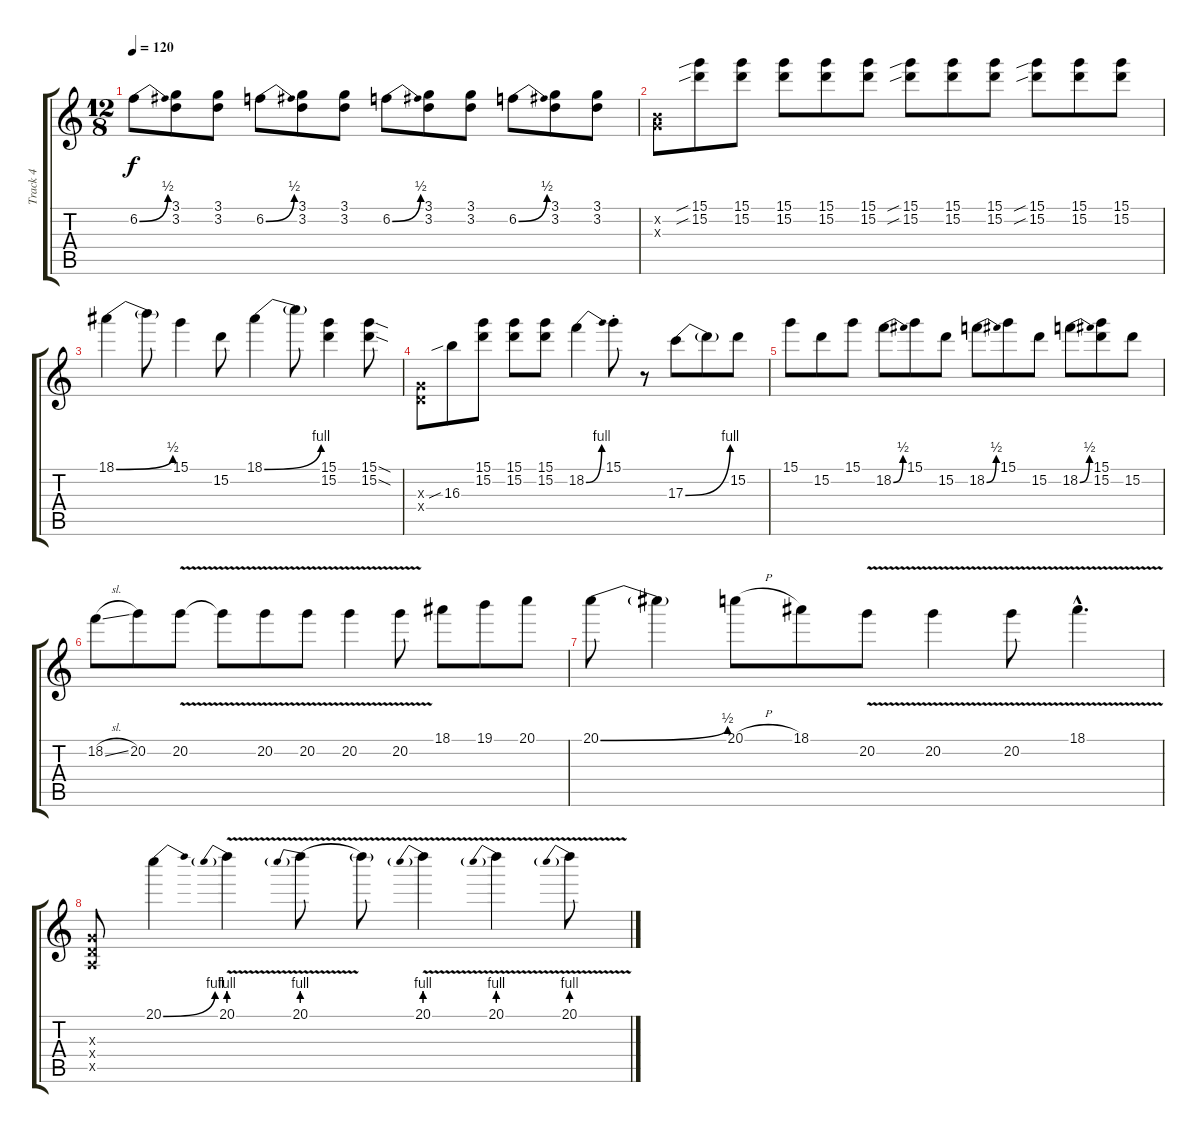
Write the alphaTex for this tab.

\track ("Track 4" "Track 4") {instrument overdrivenguitar}
\staff {score tabs}
\tuning (E4 B3 G3 D3 A2 E2) {hide}
\ts (12 8)
\tempo 120
\clef g2
\ks c
6.2{be (bend 0 0 60 2)}.8{dy f} (3.1 3.2).8 (3.1 3.2).8 6.2{be (bend 0 0 60 2)}.8 (3.1 3.2).8 (3.1 3.2).8 6.2{be (bend 0 0 60 2)}.8 (3.1 3.2).8 (3.1 3.2).8 6.2{be (bend 0 0 60 2)}.8 (3.1 3.2).8 (3.1 3.2).8 |
(0.2{x} 0.3{x}).8 (15.1{sib} 15.2{sib}).8 (15.1 15.2).8 (15.1 15.2).8 (15.1 15.2).8 (15.1 15.2).8 (15.1{sib} 15.2{sib}).8 (15.1 15.2).8 (15.1 15.2).8 (15.1{sib} 15.2{sib}).8 (15.1 15.2).8 (15.1 15.2).8 |
18.1{be (bend 0 0 60 2)}.4 18.1{t}.8 15.1.4 15.2.8 18.1{be (bend 0 0 60 4)}.4 18.1{t}.8 (15.1 15.2).4 (15.1{sod} 15.2{sod}).8 |
(0.3{x} 0.4{x}).8 16.3{sib}.8 (15.1 15.2).8 (15.1 15.2).8 (15.1 15.2).8 18.2{be (bend 0 0 60 4)}.4 15.1{st}.8 r.8 17.3{be (bend 0 0 60 4)}.8 17.3{t}.8 15.2.8 |
15.1.8 15.2.8 15.1.8 18.2{be (bend 0 0 60 2)}.8 15.1.8 15.2.8 18.2{be (bend 0 0 60 2)}.8 15.1.8 15.2.8 18.2{be (bend 0 0 60 2)}.8 (15.1 15.2).8 15.2.8 |
18.2{sl}.8 20.2.8 20.2{v}.8 20.2{t}.8 20.2{v}.8 20.2{v}.8 20.2{v}.4 20.2{v}.8 18.1.8 19.1.8 20.1.8 |
20.1{be (bend 0 0 60 2)}.8 20.1{t}.4 20.1{h}.8 18.1.8 20.2{v}.8 20.2{v}.4 20.2{v}.8 18.1{v hac}.4{d} |
(0.3{x} 0.4{x} 0.5{x}).8 20.1{be (bend 0 0 60 4)}.4 20.1{be (prebend 0 4 60 4) v}.4 20.1{be (prebend 0 4 60 4) v}.8 20.1{t}.8 20.1{be (prebend 0 4 60 4) v}.4 20.1{be (prebend 0 4 60 4) v}.4 20.1{be (prebend 0 4 60 4) v}.8
